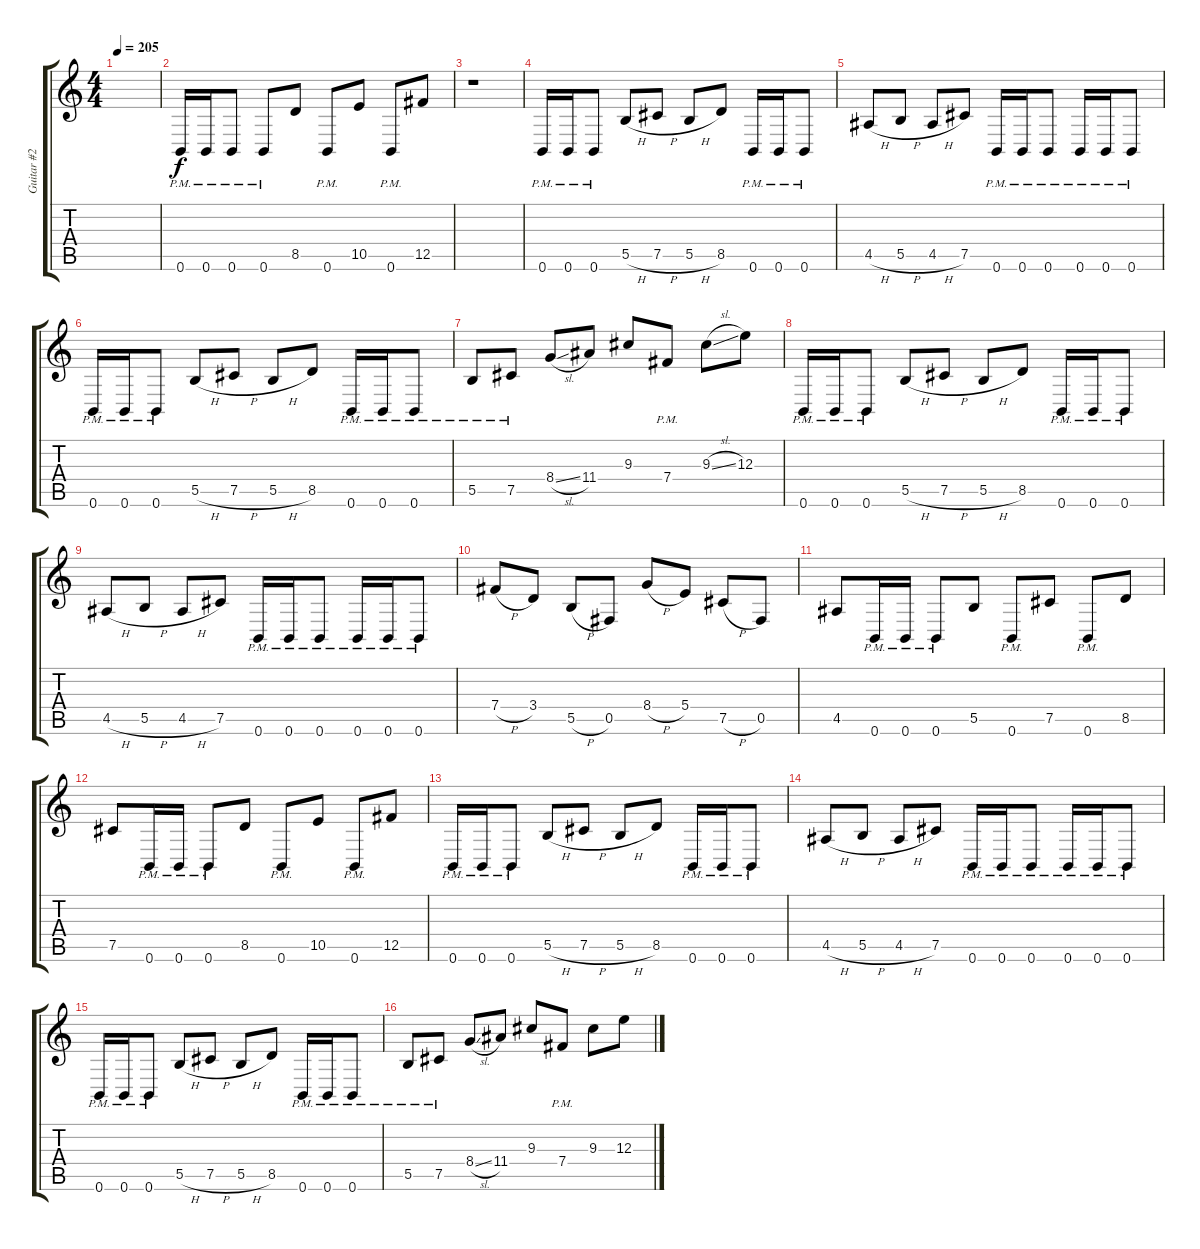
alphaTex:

\track ("Guitar #2" "Guitar #2") {instrument distortionguitar}
\staff {score tabs}
\tuning (Db4 Ab3 E3 B2 Gb2 B1) {hide}
\ts (4 4)
\tempo 205
\clef g2
\ks c
|
0.6{pm}.16 0.6{pm}.16 0.6{pm}.8 0.6{pm}.8 8.5.8 0.6{pm}.8 10.5.8 0.6{pm}.8 12.5.8 |
r.1 |
0.6{pm}.16 0.6{pm}.16 0.6{pm}.8 5.5{h}.8 7.5{h}.8 5.5{h}.8 8.5.8 0.6{pm}.16 0.6{pm}.16 0.6{pm}.8 |
4.5{h}.8 5.5{h}.8 4.5{h}.8 7.5.8 0.6{pm}.16 0.6{pm}.16 0.6{pm}.8 0.6{pm}.16 0.6{pm}.16 0.6{pm}.8 |
0.6{pm}.16 0.6{pm}.16 0.6{pm}.8 5.5{h}.8 7.5{h}.8 5.5{h}.8 8.5.8 0.6{pm}.16 0.6{pm}.16 0.6{pm}.8 |
5.5{pm}.8 7.5{pm}.8 8.4{sl}.8 11.4.8 9.3.8 7.4{pm}.8 9.3{sl}.8 12.3.8 |
0.6{pm}.16 0.6{pm}.16 0.6{pm}.8 5.5{h}.8 7.5{h}.8 5.5{h}.8 8.5.8 0.6{pm}.16 0.6{pm}.16 0.6{pm}.8 |
4.5{h}.8 5.5{h}.8 4.5{h}.8 7.5.8 0.6{pm}.16 0.6{pm}.16 0.6{pm}.8 0.6{pm}.16 0.6{pm}.16 0.6{pm}.8 |
7.4{h}.8 3.4.8 5.5{h}.8 0.5.8 8.4{h}.8 5.4.8 7.5{h}.8 0.5.8 |
4.5.8 0.6{pm}.16 0.6{pm}.16 0.6{pm}.8 5.5.8 0.6{pm}.8 7.5.8 0.6{pm}.8 8.5.8 |
7.5.8 0.6{pm}.16 0.6{pm}.16 0.6{pm}.8 8.5.8 0.6{pm}.8 10.5.8 0.6{pm}.8 12.5.8 |
0.6{pm}.16 0.6{pm}.16 0.6{pm}.8 5.5{h}.8 7.5{h}.8 5.5{h}.8 8.5.8 0.6{pm}.16 0.6{pm}.16 0.6{pm}.8 |
4.5{h}.8 5.5{h}.8 4.5{h}.8 7.5.8 0.6{pm}.16 0.6{pm}.16 0.6{pm}.8 0.6{pm}.16 0.6{pm}.16 0.6{pm}.8 |
0.6{pm}.16 0.6{pm}.16 0.6{pm}.8 5.5{h}.8 7.5{h}.8 5.5{h}.8 8.5.8 0.6{pm}.16 0.6{pm}.16 0.6{pm}.8 |
5.5{pm}.8 7.5{pm}.8 8.4{sl}.8 11.4.8 9.3.8 7.4{pm}.8 9.3.8 12.3.8
